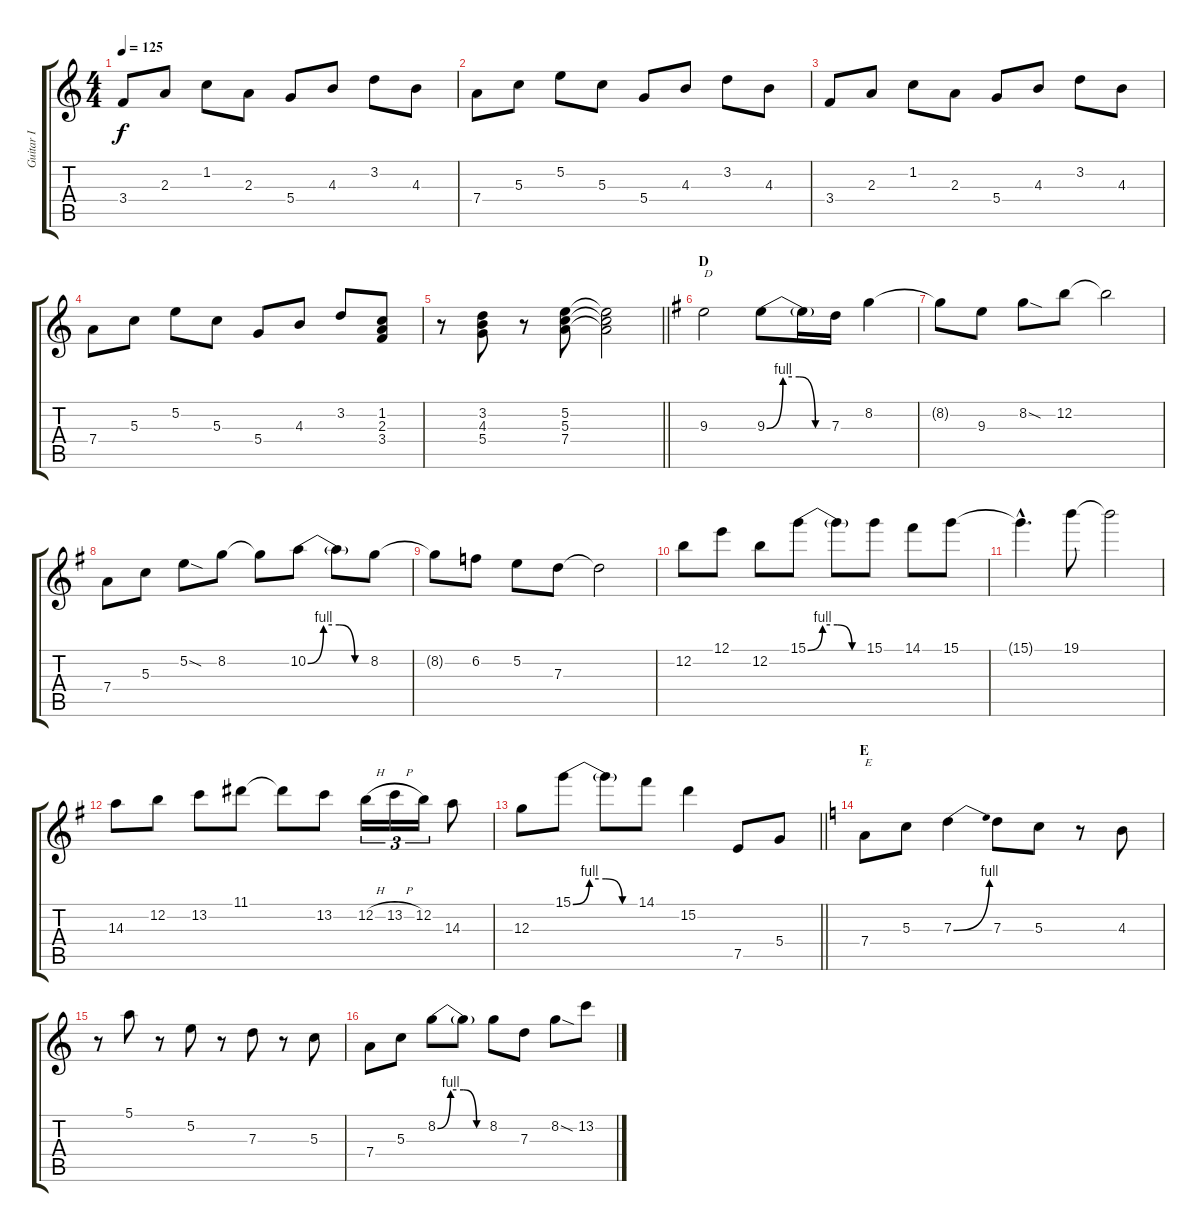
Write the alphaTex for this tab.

\track ("Guitar I" "Guitar I") {instrument overdrivenguitar}
\staff {score tabs}
\tuning (E4 B3 G3 D3 A2 E2) {hide}
\ts (4 4)
\tempo 125
\clef g2
\ks c
3.4.8{dy f} 2.3.8 1.2.8 2.3.8 5.4.8 4.3.8 3.2.8 4.3.8 |
7.4.8 5.3.8 5.2.8 5.3.8 5.4.8 4.3.8 3.2.8 4.3.8 |
3.4.8 2.3.8 1.2.8 2.3.8 5.4.8 4.3.8 3.2.8 4.3.8 |
7.4.8 5.3.8 5.2.8 5.3.8 5.4.8 4.3.8 3.2.8 (1.2 2.3 3.4).8 |
\barLineRight lightlight
r.8 (3.2 4.3 5.4).8 r.8 (5.2 5.3 7.4).8 (5.2{t} 5.3{t} 7.4{t}).2 |
\section ("" "D")
\ks g
9.3.2{txt "D"} 9.3{be (custom 0 0 15 4 30 4 45 0 60 0)}.8 9.3{t}.16 7.3.16 8.2.4 |
8.2{t}.8 9.3.8 8.2{sod}.8 12.2.8 12.2{t}.2 |
7.4.8 5.3.8 5.2{sod}.8 8.2.8 8.2{t}.8 10.2{be (custom 0 0 15 4 30 4 45 0 60 0)}.8 10.2{t}.8 8.2.8 |
8.2{t}.8 6.2.8 5.2.8 7.3.8 7.3{t}.2 |
12.2.8 12.1.8 12.2.8 15.1{be (custom 0 0 15 4 30 4 45 0 60 0)}.8 15.1{t}.8 15.1.8 14.1.8 15.1.8 |
15.1{hac t}.4{d} 19.1.8 19.1{t}.2 |
14.3.8 12.2.8 13.2.8 11.1.8 11.1{t}.8 13.2.8 12.2{h}.16{tu (3 2)} 13.2{h}.16{tu (3 2)} 12.2.16{tu (3 2)} 14.3.8 |
\barLineRight lightlight
12.3.8 15.1{be (custom 0 0 15 4 30 4 45 0 60 0)}.8 15.1{t}.8 14.1.8 15.2.4 7.5.8 5.4.8 |
\section ("" "E")
\ks c
7.4.8{txt "E"} 5.3.8 7.3{be (bend 0 0 60 4)}.4 7.3.8 5.3.8 r.8 4.3.8 |
r.8 5.1.8 r.8 5.2.8 r.8 7.3.8 r.8 5.3.8 |
7.4.8 5.3.8 8.2{be (custom 0 0 15 4 30 4 45 0 60 0)}.8 8.2{t}.8 8.2.8 7.3.8 8.2{sod}.8 13.2.8
